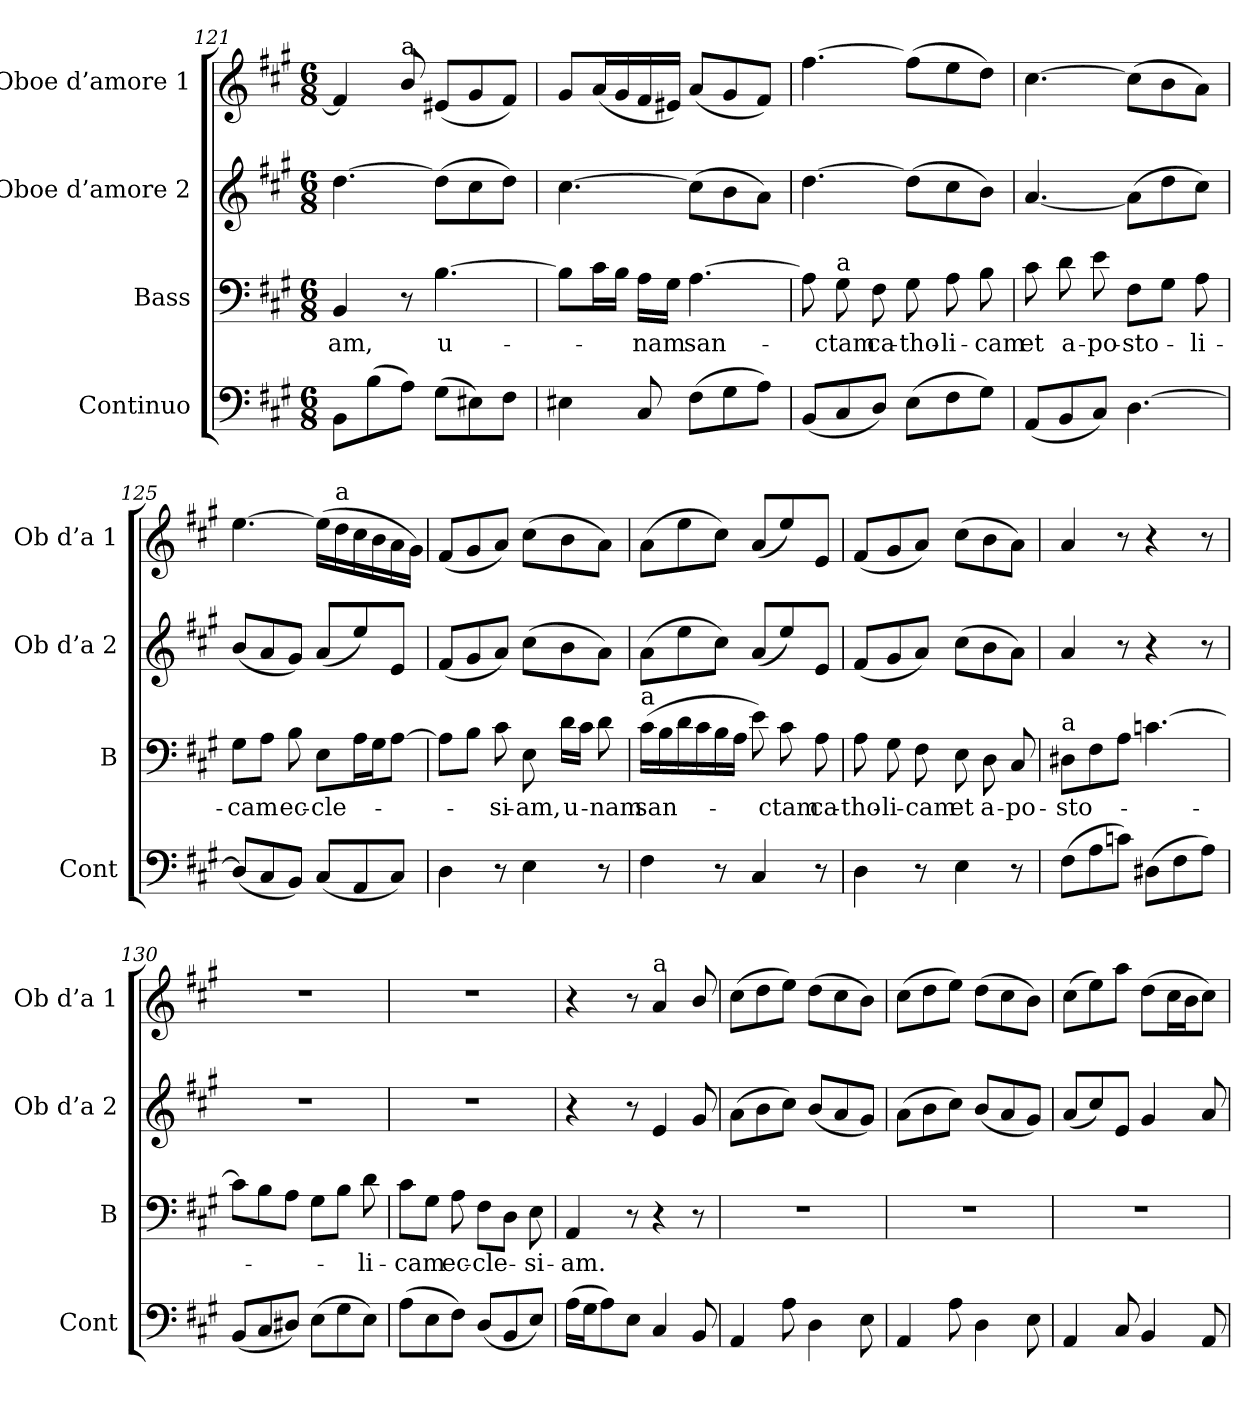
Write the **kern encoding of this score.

**kern	**kern	**text	**kern	**kern
*part4	*part3	*part3	*part2	*part1
*staff4	*staff3	*staff3	*staff2	*staff1
*I"Continuo	*I"Bass	*	*I"Oboe d’amore 2	*I"Oboe d’amore 1
*I'Cont	*I'B	*	*I'Ob d’a 2	*I'Ob d’a 1
*clefF4	*clefF4	*	*clefG2	*clefG2
*k[f#c#g#]	*k[f#c#g#]	*	*k[f#c#g#]	*k[f#c#g#]
*M6/8	*M6/8	*	*M6/8	*M6/8
=121	=121	=121	=121	=121
!	!	!LO:LY:b	!	!
8BB\L	4BB/	-am,	[4.dd\	4f#/]
(8B\	.	.	.	.
!	!	!	!	!LO:TX:a:t=a
8A\J)	8r	.	.	8b/
!	!	!LO:LY:b	!	!
(8G#\L	[4.B\	u-	(8dd\L]	(8e#X/L
8E#X\)	.	.	8cc#\	8g#/
8F#\J	.	.	8dd\J)	8f#/J)
=122	=122	=122	=122	=122
4E#X\	8B\L]	.	[4.cc#\	8g#/L
.	16c#\L	.	.	(16a/L
.	16B\JJ	.	.	16g#/
!	!	!LO:LY:b	!	!
8C#/	16A\LL	-nam	.	16f#/
.	16G#\JJ	.	.	16e#X/JJ)
!	!	!LO:LY:b	!	!
(8F#\L	[4.A\	san-	(8cc#\L]	(8a/L
8G#\	.	.	8b\	8g#/
8A\J)	.	.	8a\J)	8f#/J)
=123	=123	=123	=123	=123
(8BB/L	8A\]	.	[4.dd\	[4.ff#\
!	!LO:TX:a:t=a	!	!	!
!	!	!LO:LY:b	!	!
8C#/	8G#\	-ctam	.	.
!	!	!LO:LY:b	!	!
8D/J)	8F#\	ca-	.	.
!	!	!LO:LY:b	!	!
(8E\L	8G#\	-tho-	(8dd\L]	(8ff#\L]
!	!	!LO:LY:b	!	!
8F#\	8A\	-li-	8cc#\	8ee\
!	!	!LO:LY:b	!	!
8G#\J)	8B\	-cam	8b\J)	8dd\J)
=124	=124	=124	=124	=124
!	!	!LO:LY:b	!	!
(8AA/L	8c#\	et	[4.a/	[4.cc#\
!	!	!LO:LY:b	!	!
8BB/	8d\	a-	.	.
!	!	!LO:LY:b	!	!
8C#/J)	8e\	-po-	.	.
!	!	!LO:LY:b	!	!
[4.D\	8F#\L	-sto-	(8a\L]	(8cc#\L]
.	8G#\J	.	8dd\	8b\
!	!	!LO:LY:b	!	!
.	8A\	-li-	8cc#\J)	8a\J)
=125	=125	=125	=125	=125
!	!	!LO:LY:b	!	!
(8D/L]	8G#\L	-cam	(8b/L	[4.ee\
8C#/	8A\J	.	8a/	.
!	!	!LO:LY:b	!	!
8BB/J)	8B\	ec-	8g#/J)	.
!	!	!LO:LY:b	!	!
(8C#/L	8E\L	-cle-	(8a/L	(16ee\LL]
!	!	!	!	!LO:TX:a:t=a
.	.	.	.	16dd\
8AA/	16A\L	.	8ee/)	16cc#\
.	16G#\J	.	.	16b\
8C#/J)	[8A\J	.	8e/J	16a\
.	.	.	.	16g#\JJ)
!!LO:LB:g=z
=126	=126	=126	=126	=126
4D\	8A\L]	.	(8f#/L	(8f#/L
.	8B\J	.	8g#/	8g#/
!	!	!LO:LY:b	!	!
8r	8c#\	-si-	8a/J)	8a/J)
!	!	!LO:LY:b	!	!
4E\	8E\	-am,	(8cc#\L	(8cc#\L
!	!	!LO:LY:b	!	!
.	16d\LL	u-	8b\	8b\
.	16c#\JJ	.	.	.
!	!	!LO:LY:b	!	!
8r	8d\	-nam	8a\J)	8a\J)
=127	=127	=127	=127	=127
!	!LO:TX:a:t=a	!	!	!
!	!	!LO:LY:b	!	!
4F#\	(16c#\LL	san-	(8a\L	(8a\L
.	16B\	.	.	.
.	16d\	.	8ee\	8ee\
.	16c#\	.	.	.
8r	16B\	.	8cc#\J)	8cc#\J)
.	16A\JJ	.	.	.
4C#/	8e\)	.	(8a/L	(8a/L
!	!	!LO:LY:b	!	!
.	8c#\	-ctam	8ee/)	8ee/)
!	!	!LO:LY:b	!	!
8r	8A\	ca-	8e/J	8e/J
=128	=128	=128	=128	=128
!	!	!LO:LY:b	!	!
4D\	8A\	-tho-	(8f#/L	(8f#/L
!	!	!LO:LY:b	!	!
.	8G#\	-li-	8g#/	8g#/
!	!	!LO:LY:b	!	!
8r	8F#\	-cam	8a/J)	8a/J)
!	!	!LO:LY:b	!	!
4E\	8E\	et	(8cc#\L	(8cc#\L
!	!	!LO:LY:b	!	!
.	8D\	a-	8b\	8b\
!	!	!LO:LY:b	!	!
8r	8C#/	-po-	8a\J)	8a\J)
=129	=129	=129	=129	=129
!	!LO:TX:a:t=a	!	!	!
!	!	!LO:LY:b	!	!
(8F#\L	8D#X\L	-sto-	4a/	4a/
8A\	8F#\	.	.	.
8cn\J)	8A\J	.	8r	8r
(8D#X\L	[4.cn\	.	4r	4r
8F#\	.	.	.	.
8A\J)	.	.	8r	8r
=130	=130	=130	=130	=130
(8BB/L	8c\L]	.	2.r	2.r
8C#/	8B\	.	.	.
8D#X/J)	8A\J	.	.	.
(8E\L	8G#\L	.	.	.
8G#\	8B\J	.	.	.
!	!	!LO:LY:b	!	!
8E\J)	8d\	-li-	.	.
=131	=131	=131	=131	=131
!	!	!LO:LY:b	!	!
(8A\L	8c#\L	-cam	2.r	2.r
8E\	8G#\J	.	.	.
!	!	!LO:LY:b	!	!
8F#\J)	8A\	ec-	.	.
!	!	!LO:LY:b	!	!
(8D/L	8F#\L	-cle-	.	.
8BB/	8D\J	.	.	.
!	!	!LO:LY:b	!	!
8E/J)	8E\	-si-	.	.
!!LO:LB:g=z
=132	=132	=132	=132	=132
!	!	!LO:LY:b	!	!
(16A\LL	4AA/	-am.	4r	4r
16G#\J	.	.	.	.
8A\)	.	.	.	.
8E\J	8r	.	8r	8r
!	!	!	!	!LO:TX:a:t=a
4C#/	4r	.	4e/	4a/
8BB/	8r	.	8g#/	8b/
=133	=133	=133	=133	=133
4AA/	2.r	.	(8a\L	(8cc#\L
.	.	.	8b\	8dd\
8A\	.	.	8cc#\J)	8ee\J)
4D\	.	.	(8b/L	(8dd\L
.	.	.	8a/	8cc#\
8E\	.	.	8g#/J)	8b\J)
=134	=134	=134	=134	=134
4AA/	2.r	.	(8a\L	(8cc#\L
.	.	.	8b\	8dd\
8A\	.	.	8cc#\J)	8ee\J)
4D\	.	.	(8b/L	(8dd\L
.	.	.	8a/	8cc#\
8E\	.	.	8g#/J)	8b\J)
=135	=135	=135	=135	=135
4AA/	2.r	.	(8a/L	(8cc#\L
.	.	.	8cc#/)	8ee\)
8C#/	.	.	8e/J	8aa\J
4BB/	.	.	4g#/	(8dd\L
.	.	.	.	16cc#\L
.	.	.	.	16b\J
8AA/	.	.	8a/	8cc#\J)
=	=	=	=	=
*-	*-	*-	*-	*-
